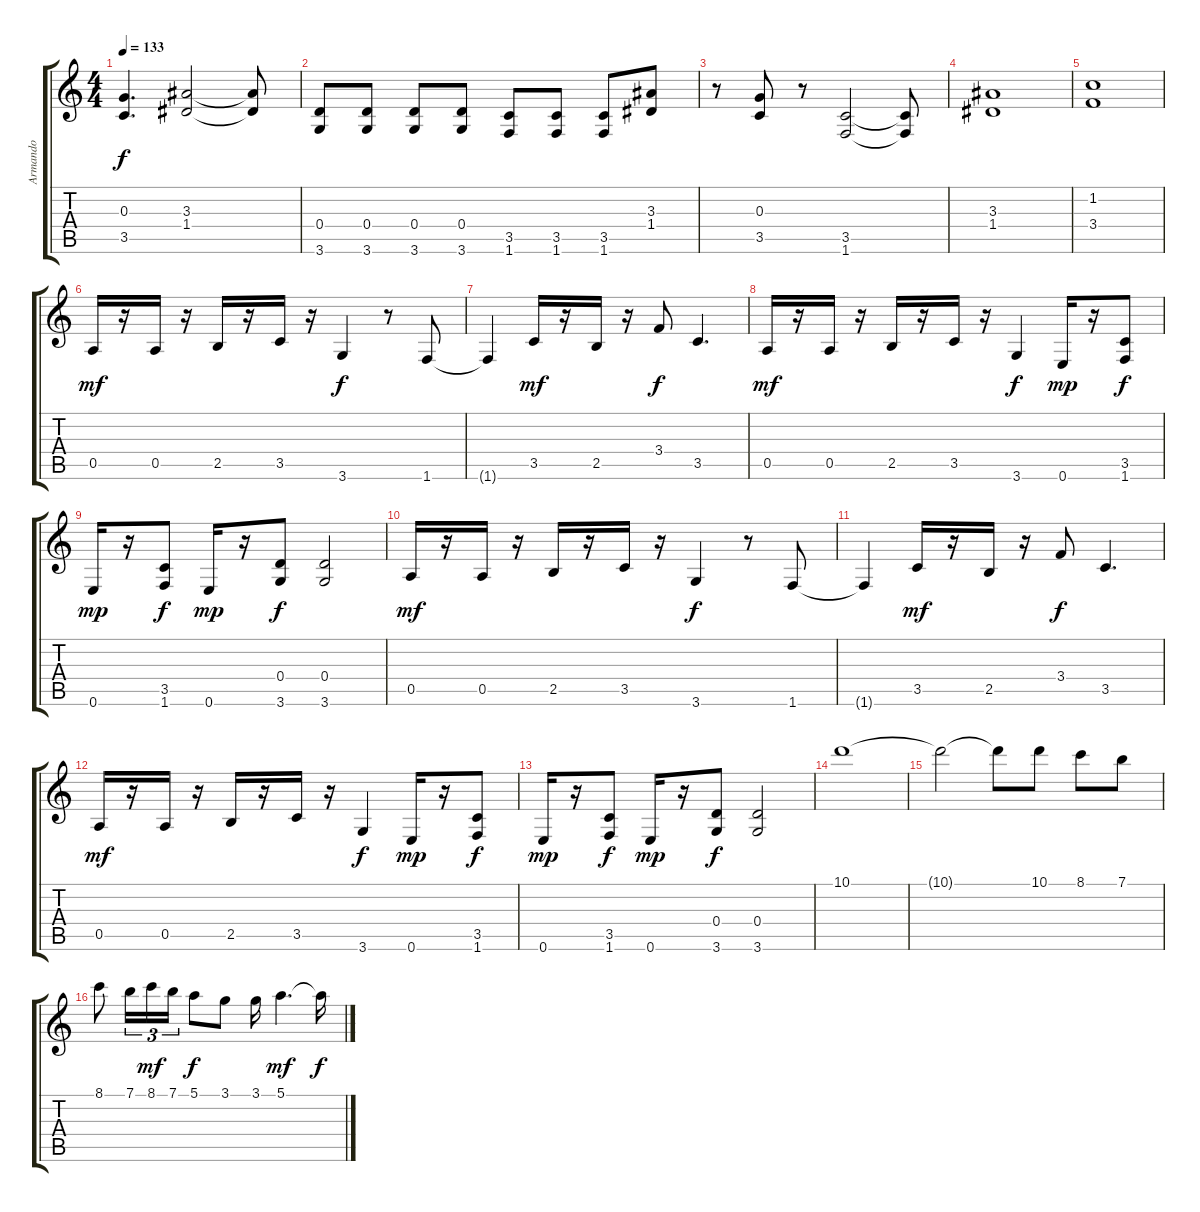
\track ("Armando" "Armando") {instrument distortionguitar}
\staff {score tabs}
\tuning (E4 B3 G3 D3 A2 E2) {hide}
\ts (4 4)
\tempo 133
\clef g2
\ks c
(0.3{t} 3.5{t}).4{d dy f} (3.3 1.4).2 (3.3{t} 1.4{t}).8 |
(0.4 3.6).8 (0.4 3.6).8 (0.4 3.6).8 (0.4 3.6).8 (3.5 1.6).8 (3.5 1.6).8 (3.5 1.6).8 (3.3 1.4).8 |
r.8 (0.3 3.5).8 r.8 (3.5 1.6).2 (3.5{t} 1.6{t}).8 |
(3.3 1.4).1 |
(1.2 3.4).1 |
0.5.16{dy mf volume 10} r.16 0.5.16 r.16 2.5.16 r.16 3.5.16 r.16 3.6.4{dy f} r.8 1.6.8 |
1.6{t}.4 3.5.16{dy mf} r.16 2.5.16 r.16 3.4.8{dy f} 3.5.4{d} |
0.5.16{dy mf} r.16 0.5.16 r.16 2.5.16 r.16 3.5.16 r.16 3.6.4{dy f} 0.6.16{dy mp} r.16 (3.5 1.6).8{dy f} |
0.6.16{dy mp} r.16 (3.5 1.6).8{dy f} 0.6.16{dy mp} r.16 (0.4 3.6).8{dy f} (0.4 3.6).2 |
0.5.16{dy mf} r.16 0.5.16 r.16 2.5.16 r.16 3.5.16 r.16 3.6.4{dy f} r.8 1.6.8 |
1.6{t}.4 3.5.16{dy mf} r.16 2.5.16 r.16 3.4.8{dy f} 3.5.4{d} |
0.5.16{dy mf} r.16 0.5.16 r.16 2.5.16 r.16 3.5.16 r.16 3.6.4{dy f} 0.6.16{dy mp} r.16 (3.5 1.6).8{dy f} |
0.6.16{dy mp} r.16 (3.5 1.6).8{dy f} 0.6.16{dy mp} r.16 (0.4 3.6).8{dy f} (0.4 3.6).2 |
10.1.1{volume 16} |
10.1{t}.2 10.1{t}.8 10.1.8 8.1.8 7.1.8 |
8.1.8 7.1.16{tu (3 2)} 8.1.16{tu (3 2) dy mf} 7.1.16{tu (3 2)} 5.1.8{dy f} 3.1.8 3.1.16 5.1.4{d dy mf} 5.1{t}.16{dy f}
